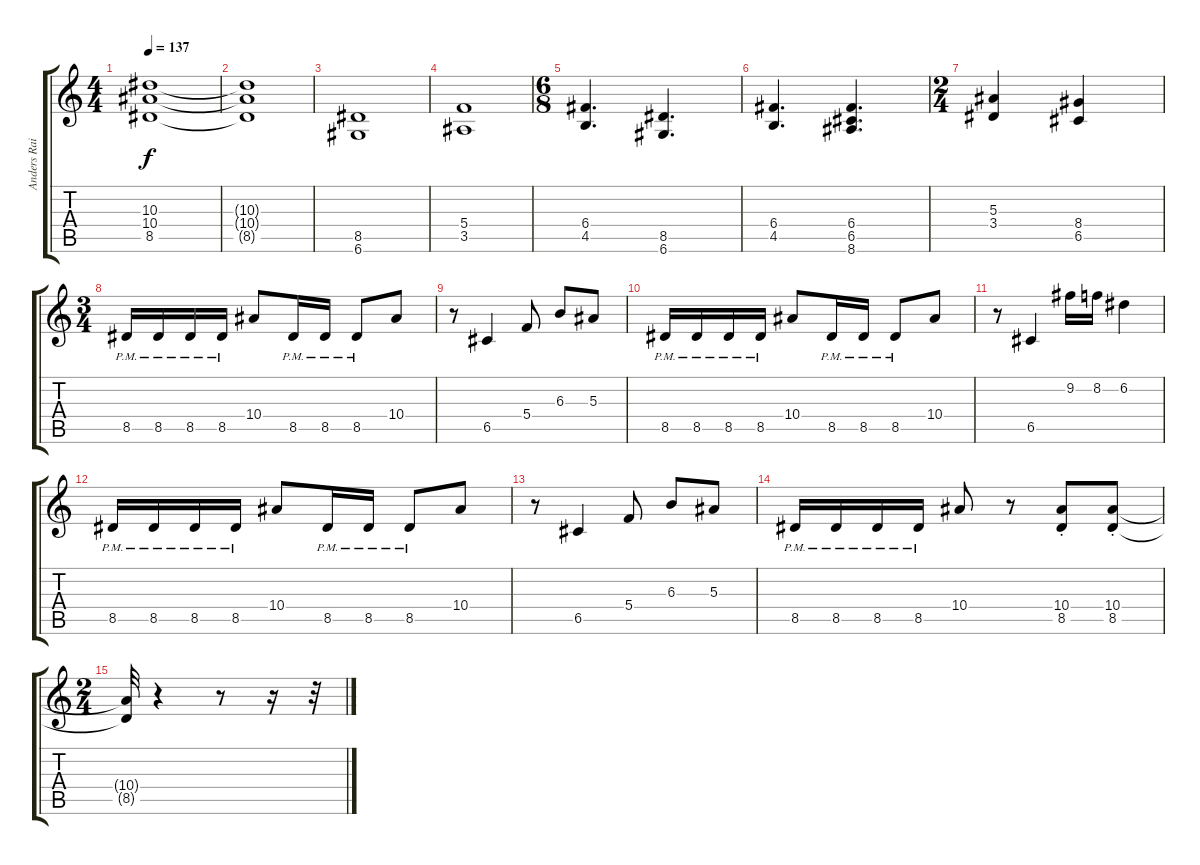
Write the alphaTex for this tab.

\track ("Anders Rain" "Anders Rai") {instrument overdrivenguitar}
\staff {score tabs}
\tuning (D4 A3 F3 C3 G2 D2) {hide}
\ts (4 4)
\tempo 137
\clef g2
\ks c
(10.3 10.4 8.5).1{dy f} |
(10.3{t} 10.4{t} 8.5{t}).1 |
(8.5 6.6).1 |
(5.4 3.5).1 |
\ts (6 8)
(6.4 4.5).4{d} (8.5 6.6).4{d} |
(6.4 4.5).4{d} (6.4 6.5 8.6).4{d} |
\ts (2 4)
(5.3 3.4).4 (8.4 6.5).4 |
\ts (3 4)
8.5{pm}.16 8.5{pm}.16 8.5{pm}.16 8.5{pm}.16 10.4.8 8.5{pm}.16 8.5{pm}.16 8.5{pm}.8 10.4.8 |
r.8 6.5.4 5.4.8 6.3.8 5.3.8 |
8.5{pm}.16 8.5{pm}.16 8.5{pm}.16 8.5{pm}.16 10.4.8 8.5{pm}.16 8.5{pm}.16 8.5{pm}.8 10.4.8 |
r.8 6.5.4 9.2.16 8.2.16 6.2.4 |
8.5{pm}.16 8.5{pm}.16 8.5{pm}.16 8.5{pm}.16 10.4.8 8.5{pm}.16 8.5{pm}.16 8.5{pm}.8 10.4.8 |
r.8 6.5.4 5.4.8 6.3.8 5.3.8 |
8.5{pm}.16 8.5{pm}.16 8.5{pm}.16 8.5{pm}.16 10.4.8 r.8 (10.4{st} 8.5{st}).8 (10.4{st} 8.5{st}).8 |
\ts (2 4)
(10.4{t} 8.5{t}).32 r.4 r.8 r.16 r.32
